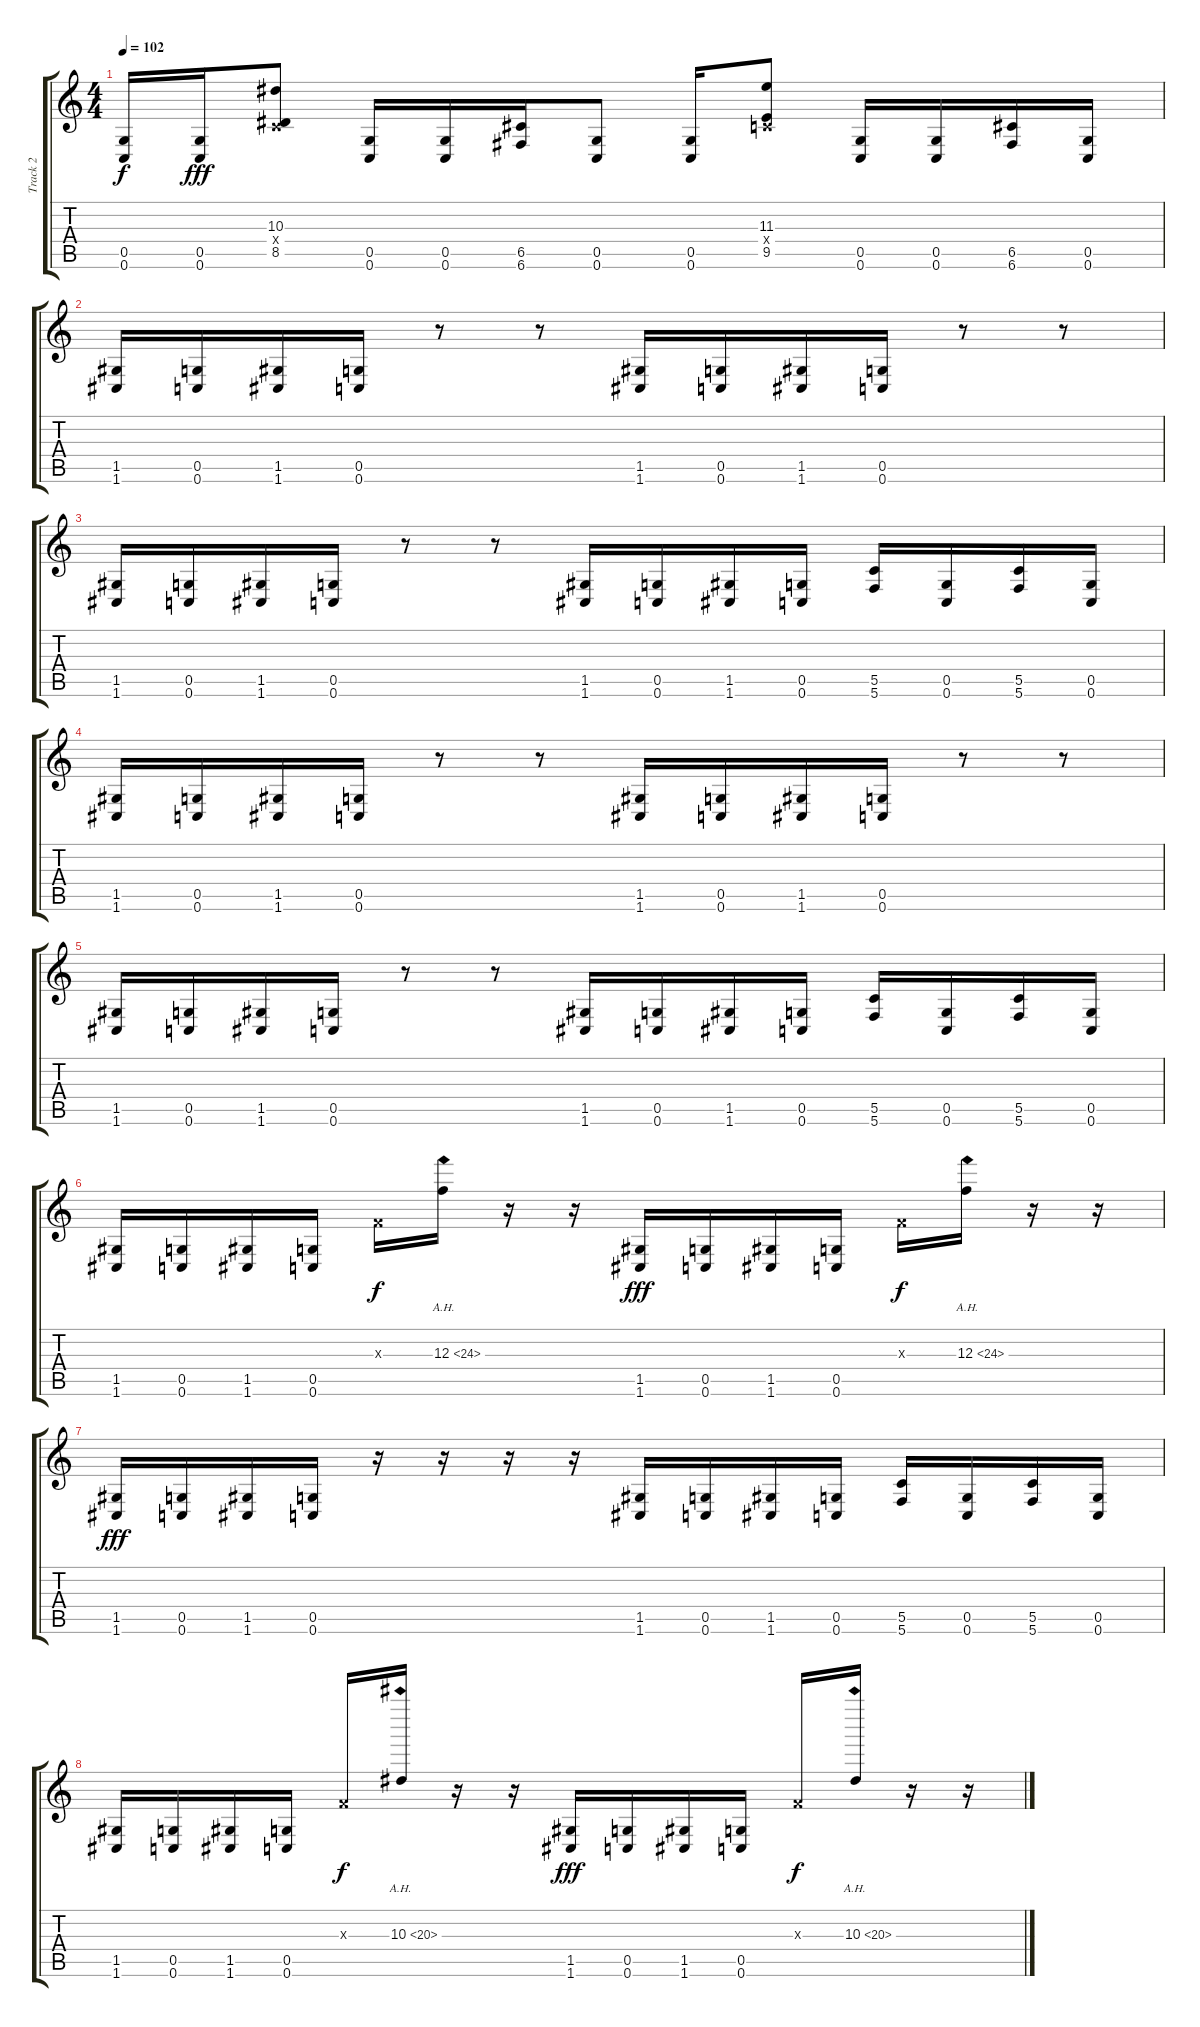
\track ("Track 2" "Track 2") {instrument distortionguitar}
\staff {score tabs}
\tuning (D4 A3 F3 C3 G2 C2) {hide}
\ts (4 4)
\tempo 102
\clef g2
\ks c
(0.5{t} 0.6{t}).16{dy f} (0.5 0.6).16{dy fff} (10.3 0.4{x} 8.5).8 (0.5 0.6).16 (0.5 0.6).16 (6.5 6.6).16 (0.5 0.6).8 (0.5 0.6).16 (11.3 0.4{x} 9.5).8 (0.5 0.6).16 (0.5 0.6).16 (6.5 6.6).16 (0.5 0.6).16 |
(1.5 1.6).16 (0.5 0.6).16 (1.5 1.6).16 (0.5 0.6).16 r.8 r.8 (1.5 1.6).16 (0.5 0.6).16 (1.5 1.6).16 (0.5 0.6).16 r.8 r.8 |
(1.5 1.6).16 (0.5 0.6).16 (1.5 1.6).16 (0.5 0.6).16 r.8 r.8 (1.5 1.6).16 (0.5 0.6).16 (1.5 1.6).16 (0.5 0.6).16 (5.5 5.6).16 (0.5 0.6).16 (5.5 5.6).16 (0.5 0.6).16 |
(1.5 1.6).16 (0.5 0.6).16 (1.5 1.6).16 (0.5 0.6).16 r.8 r.8 (1.5 1.6).16 (0.5 0.6).16 (1.5 1.6).16 (0.5 0.6).16 r.8 r.8 |
(1.5 1.6).16 (0.5 0.6).16 (1.5 1.6).16 (0.5 0.6).16 r.8 r.8 (1.5 1.6).16 (0.5 0.6).16 (1.5 1.6).16 (0.5 0.6).16 (5.5 5.6).16 (0.5 0.6).16 (5.5 5.6).16 (0.5 0.6).16 |
(1.5 1.6).16 (0.5 0.6).16 (1.5 1.6).16 (0.5 0.6).16 0.3{x}.16{dy f} 12.3{ah 12}.16 r.16 r.16 (1.5 1.6).16{dy fff} (0.5 0.6).16 (1.5 1.6).16 (0.5 0.6).16 0.3{x}.16{dy f} 12.3{ah 12}.16 r.16 r.16 |
(1.5 1.6).16{dy fff} (0.5 0.6).16 (1.5 1.6).16 (0.5 0.6).16 r.16 r.16 r.16 r.16 (1.5 1.6).16 (0.5 0.6).16 (1.5 1.6).16 (0.5 0.6).16 (5.5 5.6).16 (0.5 0.6).16 (5.5 5.6).16 (0.5 0.6).16 |
(1.5 1.6).16 (0.5 0.6).16 (1.5 1.6).16 (0.5 0.6).16 0.3{x}.16{dy f} 10.3{ah 10}.16 r.16 r.16 (1.5 1.6).16{dy fff} (0.5 0.6).16 (1.5 1.6).16 (0.5 0.6).16 0.3{x}.16{dy f} 10.3{ah 10}.16 r.16 r.16
